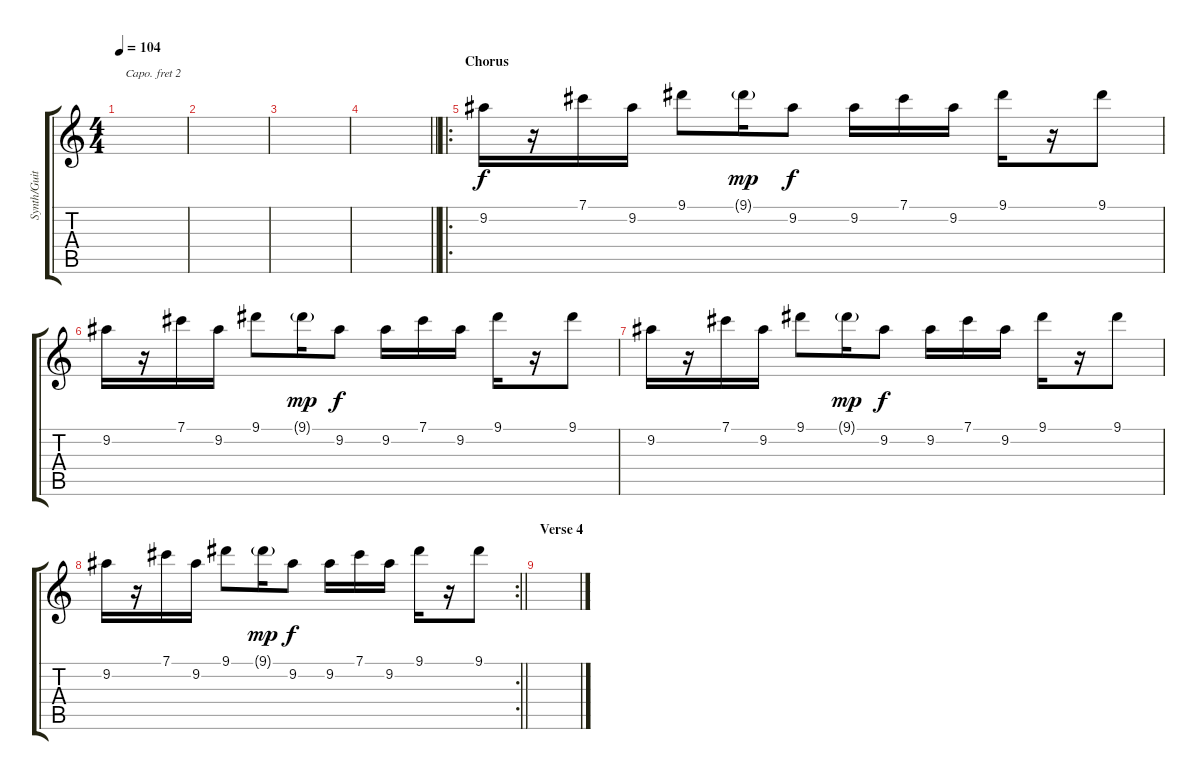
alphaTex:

\track ("Synth/Guitar" "Synth/Guit") {instrument electricguitarjazz}
\staff {score tabs}
\capo 2
\tuning (E4 B3 G3 D3 A2 E2) {hide}
\ts (4 4)
\tempo 104
\clef g2
\ks c
|
|
|
\barLineRight lightlight
|
\ro
\section ("" "Chorus")
9.2.16 r.16 7.1.16 9.2.16 9.1.8 9.1{g}.16{dy mp} 9.2.8{dy f} 9.2.16 7.1.16 9.2.16 9.1.16 r.16 9.1.8 |
9.2.16 r.16 7.1.16 9.2.16 9.1.8 9.1{g}.16{dy mp} 9.2.8{dy f} 9.2.16 7.1.16 9.2.16 9.1.16 r.16 9.1.8 |
9.2.16 r.16 7.1.16 9.2.16 9.1.8 9.1{g}.16{dy mp} 9.2.8{dy f} 9.2.16 7.1.16 9.2.16 9.1.16 r.16 9.1.8 |
\rc 2
\barLineRight lightlight
9.2.16 r.16 7.1.16 9.2.16 9.1.8 9.1{g}.16{dy mp} 9.2.8{dy f} 9.2.16 7.1.16 9.2.16 9.1.16 r.16 9.1.8 |
\section ("" "Verse 4")
